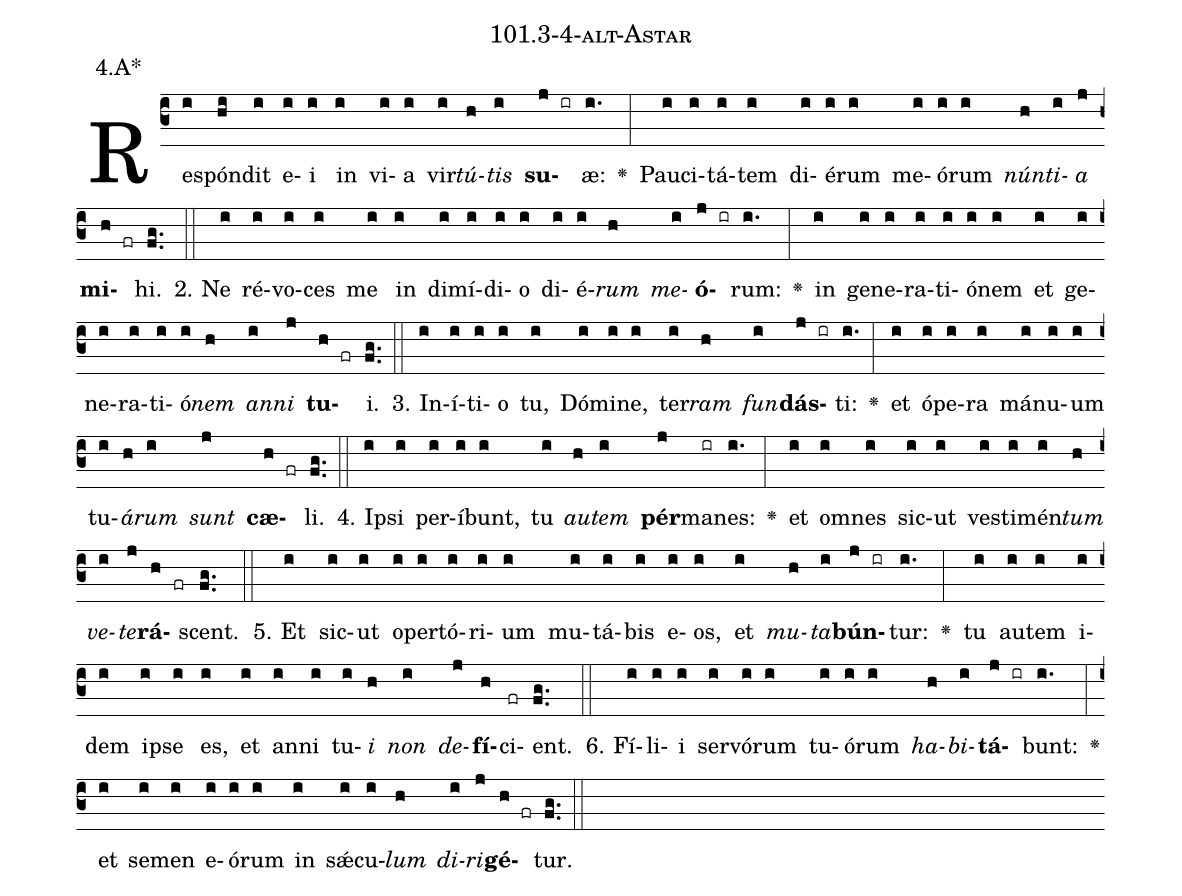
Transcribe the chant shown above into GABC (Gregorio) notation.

name: 101.3-4-alt-Astar;
annotation: 4.A*;
%%
(c3)Re(i)spón(hi)dit(i) e(i)i(i) in(i) vi(i)a(i) vir(i)<i>tú</i>(h)<i>tis</i>(i) <b>su</b>(j ir)æ:(i.) <v>\greheightstar</v>(:) Pau(i)ci(i)tá(i)tem(i) di(i)é(i)rum(i) me(i)ó(i)rum(i) <i>nún</i>(h)<i>ti</i>(i)<i>a</i>(j) <b>mi</b>(h fr)hi.(fg..) (::)
2. Ne(i) ré(i)vo(i)ces(i) me(i) in(i) di(i)mí(i)di(i)o(i) di(i)é(i)<i>rum</i>(h) <i>me</i>(i)<b>ó</b>(j ir)rum:(i.) <v>\greheightstar</v>(:) in(i) ge(i)ne(i)ra(i)ti(i)ó(i)nem(i) et(i) ge(i)ne(i)ra(i)ti(i)ó(i)<i>nem</i>(h) <i>an</i>(i)<i>ni</i>(j) <b>tu</b>(h fr)i.(fg..) (::)
3. In(i)í(i)ti(i)o(i) tu,(i) Dó(i)mi(i)ne,(i) ter(i)<i>ram</i>(h) <i>fun</i>(i)<b>dás</b>(j ir)ti:(i.) <v>\greheightstar</v>(:) et(i) ó(i)pe(i)ra(i) má(i)nu(i)um(i) tu(i)<i>á</i>(h)<i>rum</i>(i) <i>sunt</i>(j) <b>cæ</b>(h fr)li.(fg..) (::)
4. Ip(i)si(i) per(i)í(i)bunt,(i) tu(i) <i>au</i>(h)<i>tem</i>(i) <b>pér</b>(j)ma(ir)nes:(i.) <v>\greheightstar</v>(:) et(i) om(i)nes(i) sic(i)ut(i) ves(i)ti(i)mén(i)<i>tum</i>(h) <i>ve</i>(i)<i>te</i>(j)<b>rá</b>(h fr)scent.(fg..) (::)
5. Et(i) sic(i)ut(i) o(i)per(i)tó(i)ri(i)um(i) mu(i)tá(i)bis(i) e(i)os,(i) et(i) <i>mu</i>(h)<i>ta</i>(i)<b>bún</b>(j ir)tur:(i.) <v>\greheightstar</v>(:) tu(i) au(i)tem(i) i(i)dem(i) ip(i)se(i) es,(i) et(i) an(i)ni(i) tu(i)<i>i</i>(h) <i>non</i>(i) <i>de</i>(j)<b>fí</b>(h)ci(fr)ent.(fg..) (::)
6. Fí(i)li(i)i(i) ser(i)vó(i)rum(i) tu(i)ó(i)rum(i) <i>ha</i>(h)<i>bi</i>(i)<b>tá</b>(j ir)bunt:(i.) <v>\greheightstar</v>(:) et(i) se(i)men(i) e(i)ó(i)rum(i) in(i) sǽ(i)cu(i)<i>lum</i>(h) <i>di</i>(i)<i>ri</i>(j)<b>gé</b>(h fr)tur.(fg..) (::)
